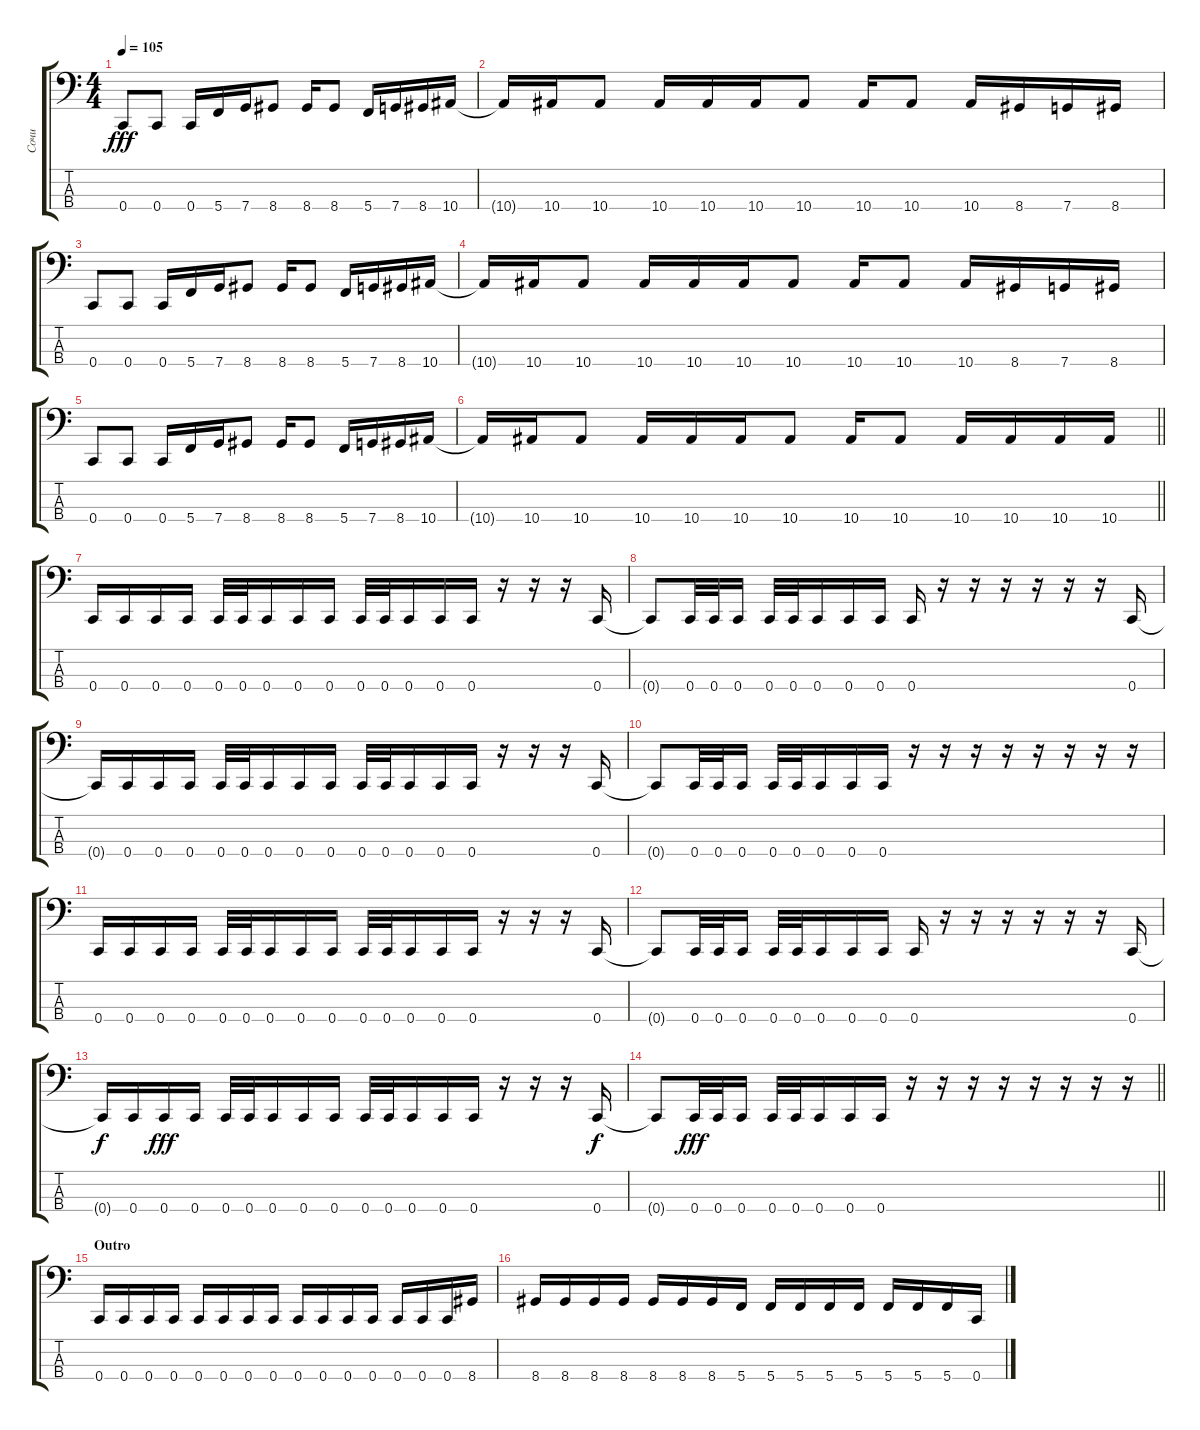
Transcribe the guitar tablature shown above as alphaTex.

\track ("Сочи" "Сочи") {instrument electricbasspick}
\staff {score tabs}
\tuning (F2 C2 G1 C1) {hide}
\ts (4 4)
\section ("" "")
\tempo 105
\clef f4
\ks c
0.4.8{dy fff} 0.4.8 0.4.16 5.4.16 7.4.16 8.4.8 8.4.16 8.4.8 5.4.16 7.4.16 8.4.16 10.4.16 |
10.4{t}.16 10.4.16 10.4.8 10.4.16 10.4.16 10.4.16 10.4.8 10.4.16 10.4.8 10.4.16 8.4.16 7.4.16 8.4.16 |
0.4.8 0.4.8 0.4.16 5.4.16 7.4.16 8.4.8 8.4.16 8.4.8 5.4.16 7.4.16 8.4.16 10.4.16 |
10.4{t}.16 10.4.16 10.4.8 10.4.16 10.4.16 10.4.16 10.4.8 10.4.16 10.4.8 10.4.16 8.4.16 7.4.16 8.4.16 |
0.4.8 0.4.8 0.4.16 5.4.16 7.4.16 8.4.8 8.4.16 8.4.8 5.4.16 7.4.16 8.4.16 10.4.16 |
\barLineRight lightlight
10.4{t}.16 10.4.16 10.4.8 10.4.16 10.4.16 10.4.16 10.4.8 10.4.16 10.4.8 10.4.16 10.4.16 10.4.16 10.4.16 |
\section ("" "")
0.4.16 0.4.16 0.4.16 0.4.16 0.4.32 0.4.32 0.4.16 0.4.16 0.4.16 0.4.32 0.4.32 0.4.16 0.4.16 0.4.16 r.16 r.16 r.16 0.4.16 |
0.4{t}.8 0.4.32 0.4.32 0.4.16 0.4.32 0.4.32 0.4.16 0.4.16 0.4.16 0.4.16 r.16 r.16 r.16 r.16 r.16 r.16 0.4.16 |
0.4{t}.16 0.4.16 0.4.16 0.4.16 0.4.32 0.4.32 0.4.16 0.4.16 0.4.16 0.4.32 0.4.32 0.4.16 0.4.16 0.4.16 r.16 r.16 r.16 0.4.16 |
0.4{t}.8 0.4.32 0.4.32 0.4.16 0.4.32 0.4.32 0.4.16 0.4.16 0.4.16 r.16 r.16 r.16 r.16 r.16 r.16 r.16 r.16 |
0.4.16 0.4.16 0.4.16 0.4.16 0.4.32 0.4.32 0.4.16 0.4.16 0.4.16 0.4.32 0.4.32 0.4.16 0.4.16 0.4.16 r.16 r.16 r.16 0.4.16 |
0.4{t}.8 0.4.32 0.4.32 0.4.16 0.4.32 0.4.32 0.4.16 0.4.16 0.4.16 0.4.16 r.16 r.16 r.16 r.16 r.16 r.16 0.4.16 |
0.4{t}.16{dy f} 0.4.16 0.4.16{dy fff} 0.4.16 0.4.32 0.4.32 0.4.16 0.4.16 0.4.16 0.4.32 0.4.32 0.4.16 0.4.16 0.4.16 r.16 r.16 r.16 0.4.16{dy f} |
\barLineRight lightlight
0.4{t}.8 0.4.32{dy fff} 0.4.32 0.4.16 0.4.32 0.4.32 0.4.16 0.4.16 0.4.16 r.16 r.16 r.16 r.16 r.16 r.16 r.16 r.16 |
\section ("" "Outro")
0.4.16 0.4.16 0.4.16 0.4.16 0.4.16 0.4.16 0.4.16 0.4.16 0.4.16 0.4.16 0.4.16 0.4.16 0.4.16 0.4.16 0.4.16 8.4.16 |
8.4.16 8.4.16 8.4.16 8.4.16 8.4.16 8.4.16 8.4.16 5.4.16 5.4.16 5.4.16 5.4.16 5.4.16 5.4.16 5.4.16 5.4.16 0.4.16
